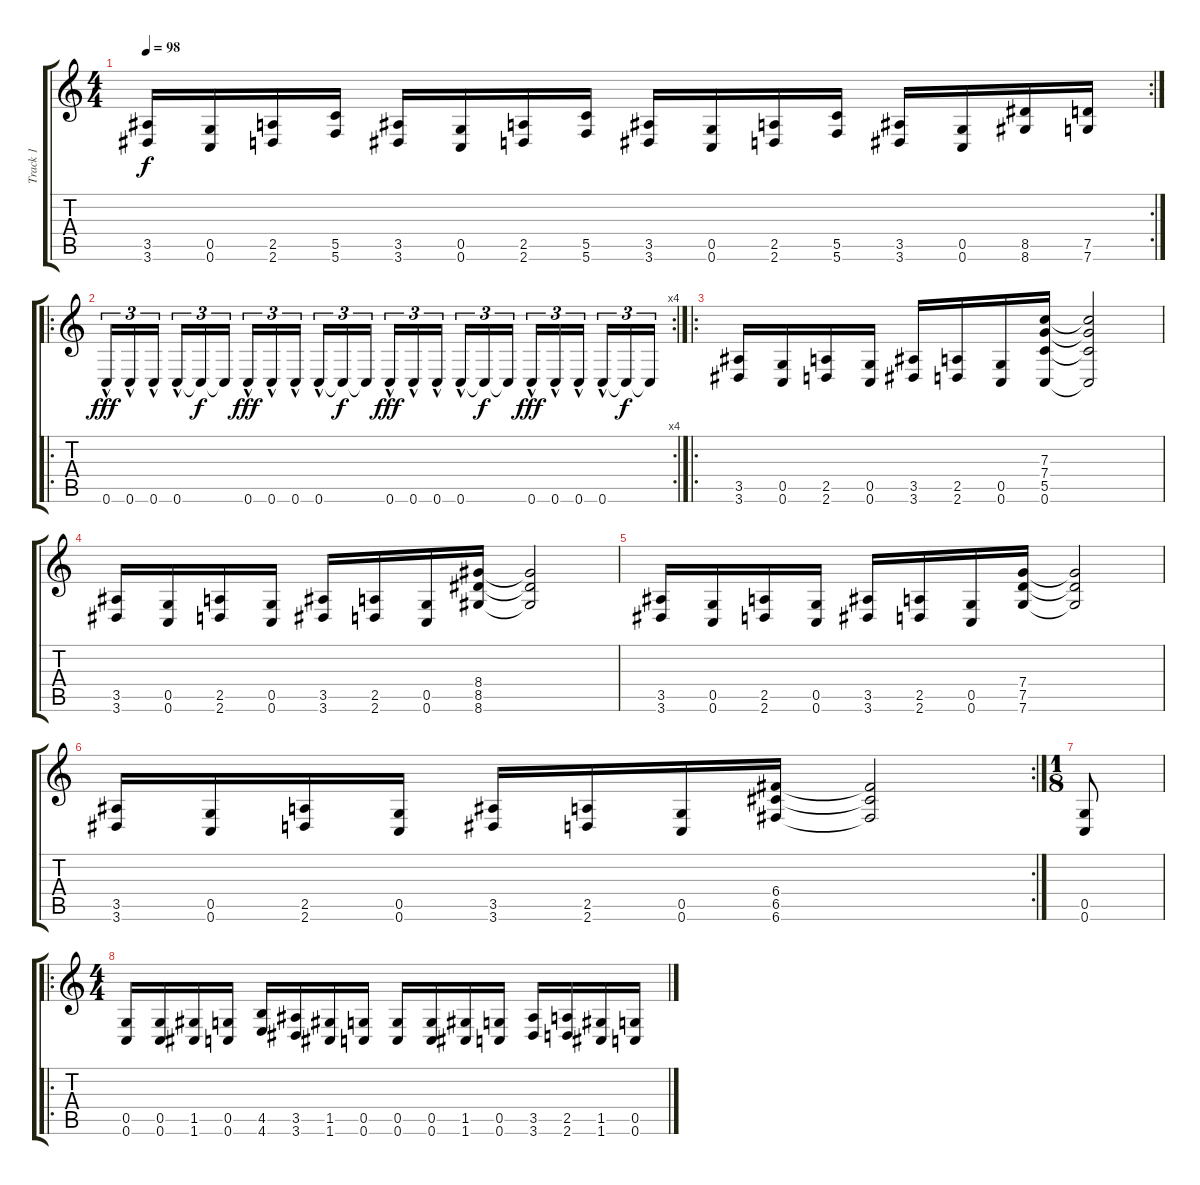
\track ("Track 1" "Track 1") {instrument overdrivenguitar}
\staff {score tabs}
\tuning (D4 A3 F3 C3 G2 C2) {hide}
\rc 2
\ts (4 4)
\tempo 98
\clef g2
\ks c
(3.5 3.6).16{dy f} (0.5 0.6).16 (2.5 2.6).16 (5.5 5.6).16 (3.5 3.6).16 (0.5 0.6).16 (2.5 2.6).16 (5.5 5.6).16 (3.5 3.6).16 (0.5 0.6).16 (2.5 2.6).16 (5.5 5.6).16 (3.5 3.6).16 (0.5 0.6).16 (8.5 8.6).16 (7.5 7.6).16 |
\ro
\rc 4
0.6{hac}.16{tu (3 2) dy fff} 0.6{hac}.16{tu (3 2)} 0.6{hac}.16{tu (3 2) beam splitsecondary} 0.6{hac}.16{tu (3 2)} 0.6{t}.16{tu (3 2) dy f} 0.6{t}.16{tu (3 2)} 0.6{hac}.16{tu (3 2) dy fff} 0.6{hac}.16{tu (3 2)} 0.6{hac}.16{tu (3 2) beam splitsecondary} 0.6{hac}.16{tu (3 2)} 0.6{t}.16{tu (3 2) dy f} 0.6{t}.16{tu (3 2)} 0.6{hac}.16{tu (3 2) dy fff} 0.6{hac}.16{tu (3 2)} 0.6{hac}.16{tu (3 2) beam splitsecondary} 0.6{hac}.16{tu (3 2)} 0.6{t}.16{tu (3 2) dy f} 0.6{t}.16{tu (3 2)} 0.6{hac}.16{tu (3 2) dy fff} 0.6{hac}.16{tu (3 2)} 0.6{hac}.16{tu (3 2) beam splitsecondary} 0.6{hac}.16{tu (3 2)} 0.6{t}.16{tu (3 2) dy f} 0.6{t}.16{tu (3 2)} |
\ro
(3.5 3.6).16 (0.5 0.6).16 (2.5 2.6).16 (0.5 0.6).16 (3.5 3.6).16 (2.5 2.6).16 (0.5 0.6).16 (7.3 7.4 5.5 0.6).16 (7.3{t} 7.4{t} 5.5{t} 0.6{t}).2 |
(3.5 3.6).16 (0.5 0.6).16 (2.5 2.6).16 (0.5 0.6).16 (3.5 3.6).16 (2.5 2.6).16 (0.5 0.6).16 (8.4 8.5 8.6).16 (8.4{t} 8.5{t} 8.6{t}).2 |
(3.5 3.6).16 (0.5 0.6).16 (2.5 2.6).16 (0.5 0.6).16 (3.5 3.6).16 (2.5 2.6).16 (0.5 0.6).16 (7.4 7.5 7.6).16 (7.4{t} 7.5{t} 7.6{t}).2 |
\rc 2
(3.5 3.6).16 (0.5 0.6).16 (2.5 2.6).16 (0.5 0.6).16 (3.5 3.6).16 (2.5 2.6).16 (0.5 0.6).16 (6.4 6.5 6.6).16 (6.4{t} 6.5{t} 6.6{t}).2 |
\ts (1 8)
(0.5 0.6).8 |
\ro
\ts (4 4)
(0.5 0.6).16 (0.5 0.6).16 (1.5 1.6).16 (0.5 0.6).16 (4.5 4.6).16 (3.5 3.6).16 (1.5 1.6).16 (0.5 0.6).16 (0.5 0.6).16 (0.5 0.6).16 (1.5 1.6).16 (0.5 0.6).16 (3.5 3.6).16 (2.5 2.6).16 (1.5 1.6).16 (0.5 0.6).16
